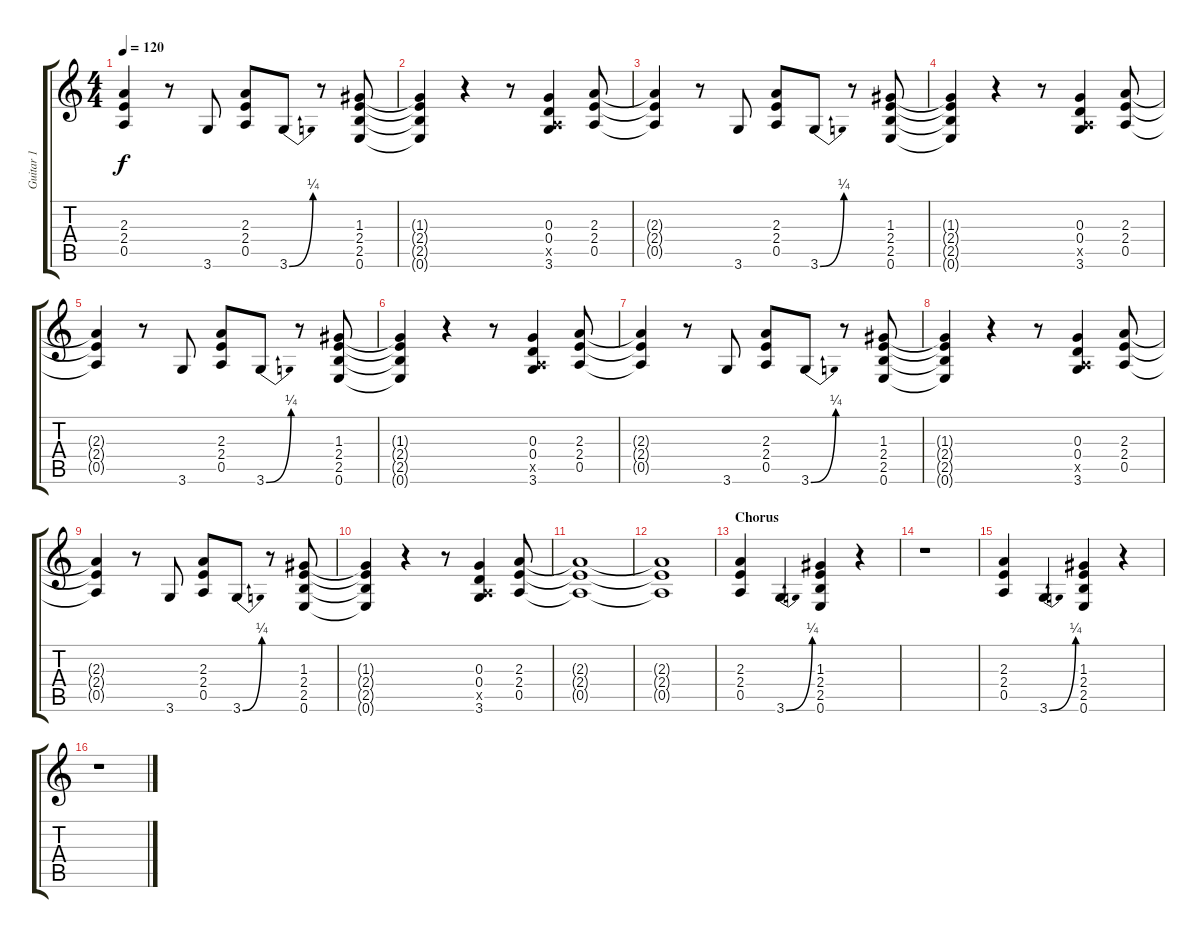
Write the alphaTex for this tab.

\track ("Guitar 1" "Guitar 1") {instrument distortionguitar}
\staff {score tabs}
\tuning (E4 B3 G3 D3 A2 E2) {hide}
\ts (4 4)
\tempo 120
\clef g2
\ks c
(2.3{t} 2.4{t} 0.5{t}).4{dy f} r.8 3.6.8 (2.3 2.4 0.5).8 3.6{be (bend 0 0 60 1)}.8 r.8 (1.3 2.4 2.5 0.6).8 |
(1.3{t} 2.4{t} 2.5{t} 0.6{t}).4 r.4 r.8 (0.3 0.4 0.5{x} 3.6).4 (2.3 2.4 0.5).8 |
(2.3{t} 2.4{t} 0.5{t}).4 r.8 3.6.8 (2.3 2.4 0.5).8 3.6{be (bend 0 0 60 1)}.8 r.8 (1.3 2.4 2.5 0.6).8 |
(1.3{t} 2.4{t} 2.5{t} 0.6{t}).4 r.4 r.8 (0.3 0.4 0.5{x} 3.6).4 (2.3 2.4 0.5).8 |
(2.3{t} 2.4{t} 0.5{t}).4 r.8 3.6.8 (2.3 2.4 0.5).8 3.6{be (bend 0 0 60 1)}.8 r.8 (1.3 2.4 2.5 0.6).8 |
(1.3{t} 2.4{t} 2.5{t} 0.6{t}).4 r.4 r.8 (0.3 0.4 0.5{x} 3.6).4 (2.3 2.4 0.5).8 |
(2.3{t} 2.4{t} 0.5{t}).4 r.8 3.6.8 (2.3 2.4 0.5).8 3.6{be (bend 0 0 60 1)}.8 r.8 (1.3 2.4 2.5 0.6).8 |
(1.3{t} 2.4{t} 2.5{t} 0.6{t}).4 r.4 r.8 (0.3 0.4 0.5{x} 3.6).4 (2.3 2.4 0.5).8 |
(2.3{t} 2.4{t} 0.5{t}).4 r.8 3.6.8 (2.3 2.4 0.5).8 3.6{be (bend 0 0 60 1)}.8 r.8 (1.3 2.4 2.5 0.6).8 |
(1.3{t} 2.4{t} 2.5{t} 0.6{t}).4 r.4 r.8 (0.3 0.4 0.5{x} 3.6).4 (2.3 2.4 0.5).8 |
(2.3{t} 2.4{t} 0.5{t}).1 |
(2.3{t} 2.4{t} 0.5{t}).1 |
\section ("" "Chorus")
(2.3 2.4 0.5).4 3.6{be (bend 0 0 60 1)}.4 (1.3 2.4 2.5 0.6).4 r.4 |
r.1 |
(2.3 2.4 0.5).4 3.6{be (bend 0 0 60 1)}.4 (1.3 2.4 2.5 0.6).4 r.4 |
r.1
